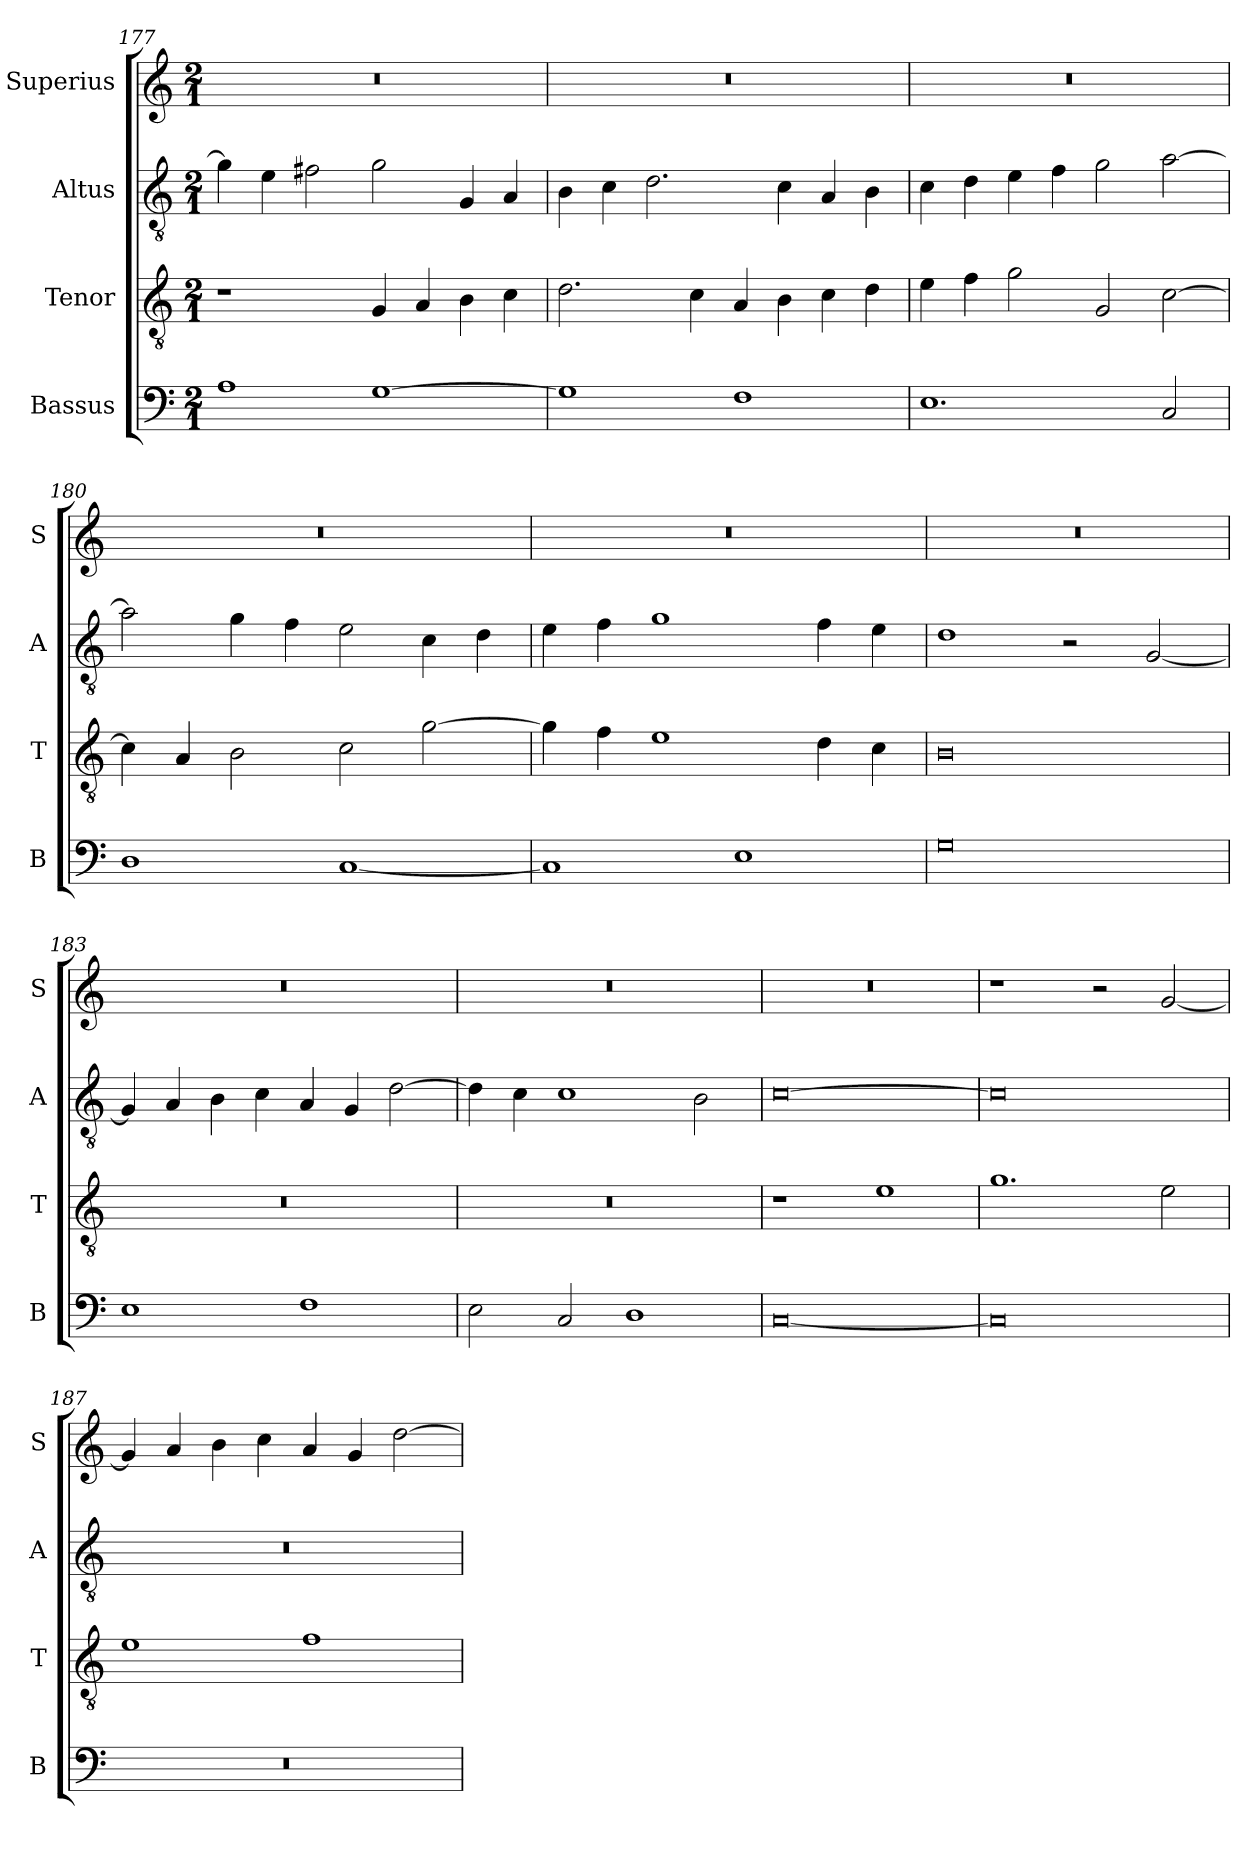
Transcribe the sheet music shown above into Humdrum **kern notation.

**kern	**kern	**kern	**kern
*part4	*part3	*part2	*part1
*staff4	*staff3	*staff2	*staff1
*I"Bassus	*I"Tenor	*I"Altus	*I"Superius
*I'B	*I'T	*I'A	*I'S
*clefF4	*clefGv2	*clefGv2	*clefG2
*k[]	*k[]	*k[]	*k[]
*M2/1	*M2/1	*M2/1	*M2/1
=177	=177	=177	=177
1A	1r	4g\]	0r
.	.	4e\	.
.	.	2f#X\	.
[1G	4G/	2g\	.
.	4A/	.	.
.	4B\	4G/	.
.	4c\	4A/	.
=178	=178	=178	=178
1G]	2.d\	4B\	0r
.	.	4c\	.
.	.	2.d\	.
.	4c\	.	.
1F	4A/	.	.
.	4B\	4c\	.
.	4c\	4A/	.
.	4d\	4B\	.
=179	=179	=179	=179
1.E	4e\	4c\	0r
.	4f\	4d\	.
.	2g\	4e\	.
.	.	4f\	.
.	2G/	2g\	.
2C/	[2c\	[2a\	.
=180	=180	=180	=180
1D	4c\]	2a\]	0r
.	4A/	.	.
.	2B\	4g\	.
.	.	4f\	.
[1C	2c\	2e\	.
.	[2g\	4c\	.
.	.	4d\	.
=181	=181	=181	=181
1C]	4g\]	4e\	0r
.	4f\	4f\	.
.	1e	1g	.
1E	.	.	.
.	4d\	4f\	.
.	4c\	4e\	.
=182	=182	=182	=182
0G	0B	1d	0r
.	.	2r	.
.	.	[2G/	.
=183	=183	=183	=183
1E	0r	4G/]	0r
.	.	4A/	.
.	.	4B\	.
.	.	4c\	.
1F	.	4A/	.
.	.	4G/	.
.	.	[2d\	.
=184	=184	=184	=184
2E\	0r	4d\]	0r
.	.	4c\	.
2C/	.	1c	.
1D	.	.	.
.	.	2B\	.
=185	=185	=185	=185
[0C	1r	[0c	0r
.	1e	.	.
=186	=186	=186	=186
0C]	1.g	0c]	1r
.	.	.	2r
.	2e\	.	[2g/
=187	=187	=187	=187
0r	1e	0r	4g/]
.	.	.	4a/
.	.	.	4b\
.	.	.	4cc\
.	1f	.	4a/
.	.	.	4g/
.	.	.	[2dd\
=	=	=	=
*-	*-	*-	*-
